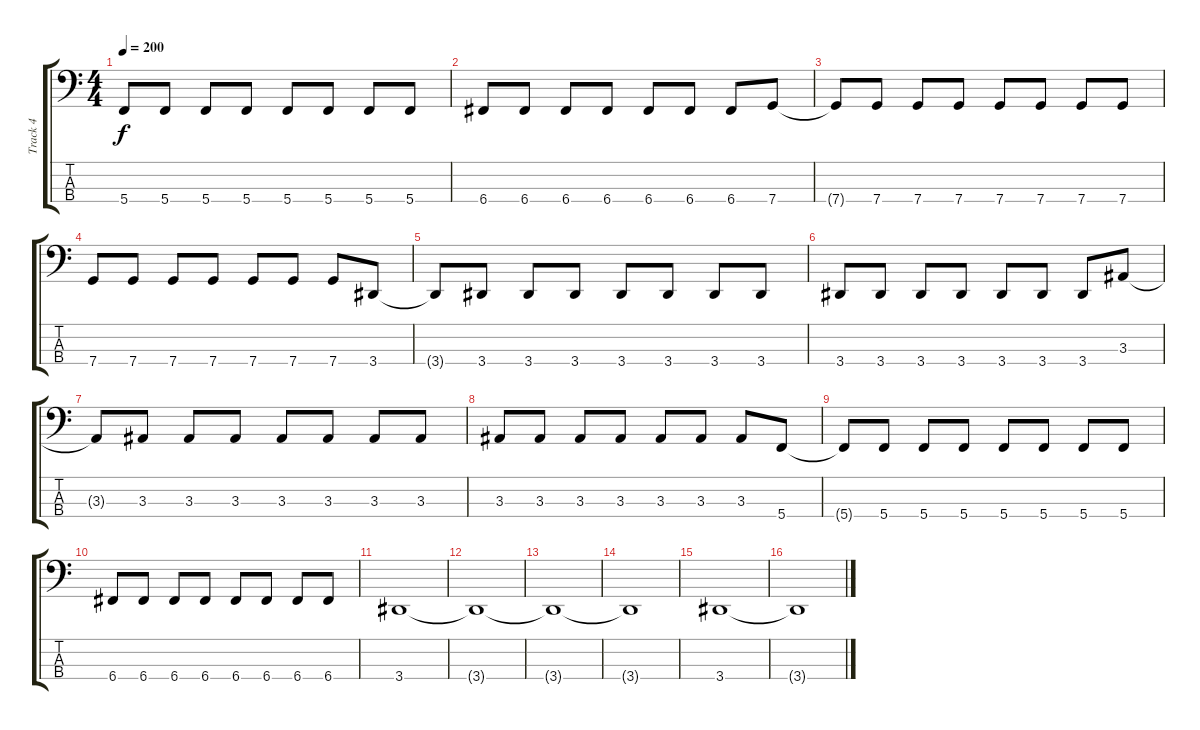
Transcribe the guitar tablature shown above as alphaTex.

\track ("Track 4" "Track 4") {instrument electricbasspick}
\staff {score tabs}
\tuning (F2 C2 G1 C1) {hide}
\ts (4 4)
\tempo 200
\clef f4
\ks c
5.4{t}.8{dy f} 5.4.8 5.4.8 5.4.8 5.4.8 5.4.8 5.4.8 5.4.8 |
6.4.8 6.4.8 6.4.8 6.4.8 6.4.8 6.4.8 6.4.8 7.4.8 |
7.4{t}.8 7.4.8 7.4.8 7.4.8 7.4.8 7.4.8 7.4.8 7.4.8 |
7.4.8 7.4.8 7.4.8 7.4.8 7.4.8 7.4.8 7.4.8 3.4.8 |
3.4{t}.8 3.4.8 3.4.8 3.4.8 3.4.8 3.4.8 3.4.8 3.4.8 |
3.4.8 3.4.8 3.4.8 3.4.8 3.4.8 3.4.8 3.4.8 3.3.8 |
3.3{t}.8 3.3.8 3.3.8 3.3.8 3.3.8 3.3.8 3.3.8 3.3.8 |
3.3.8 3.3.8 3.3.8 3.3.8 3.3.8 3.3.8 3.3.8 5.4.8 |
5.4{t}.8 5.4.8 5.4.8 5.4.8 5.4.8 5.4.8 5.4.8 5.4.8 |
6.4.8 6.4.8 6.4.8 6.4.8 6.4.8 6.4.8 6.4.8 6.4.8 |
3.4.1 |
3.4{t}.1 |
3.4{t}.1 |
3.4{t}.1 |
3.4.1 |
3.4{t}.1
